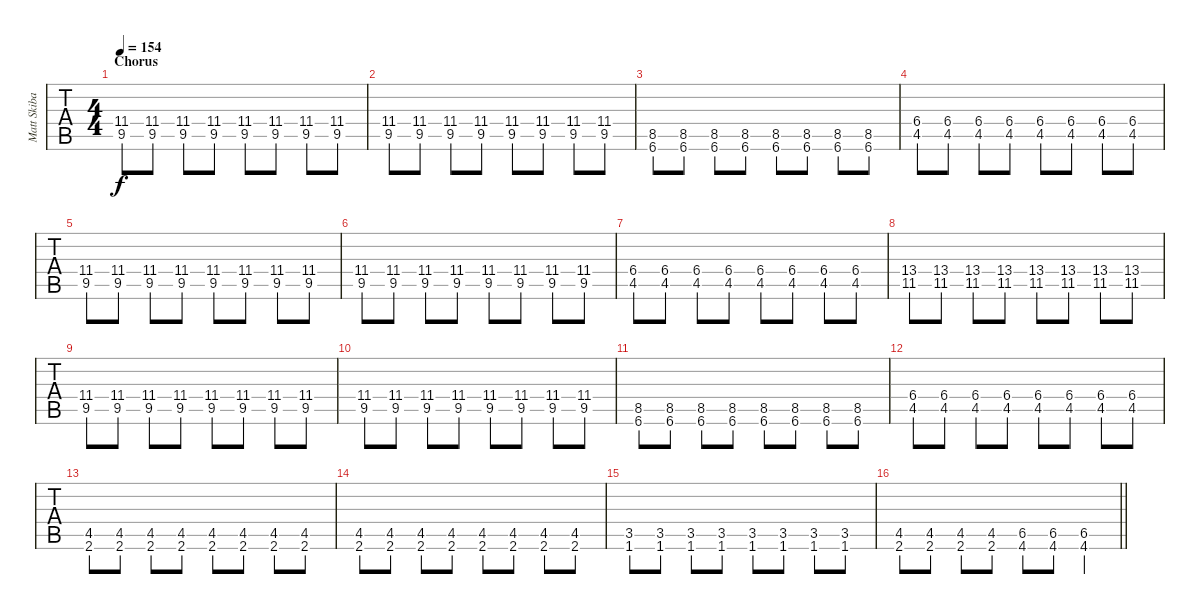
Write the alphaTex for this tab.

\track ("Matt Skiba - Guitar Two" "Matt Skiba") {instrument distortionguitar}
\staff {tabs}
\tuning (E4 B3 G3 D3 A2 E2) {hide}
\ts (4 4)
\section ("" "Chorus")
\tempo 154
\clef g2
\ks db
(11.4 9.5).8{dy f balance 8} (11.4 9.5).8 (11.4 9.5).8 (11.4 9.5).8 (11.4 9.5).8 (11.4 9.5).8 (11.4 9.5).8 (11.4 9.5).8 |
(11.4 9.5).8 (11.4 9.5).8 (11.4 9.5).8 (11.4 9.5).8 (11.4 9.5).8 (11.4 9.5).8 (11.4 9.5).8 (11.4 9.5).8 |
(8.5 6.6).8 (8.5 6.6).8 (8.5 6.6).8 (8.5 6.6).8 (8.5 6.6).8 (8.5 6.6).8 (8.5 6.6).8 (8.5 6.6).8 |
(6.4 4.5).8 (6.4 4.5).8 (6.4 4.5).8 (6.4 4.5).8 (6.4 4.5).8 (6.4 4.5).8 (6.4 4.5).8 (6.4 4.5).8 |
(11.4 9.5).8 (11.4 9.5).8 (11.4 9.5).8 (11.4 9.5).8 (11.4 9.5).8 (11.4 9.5).8 (11.4 9.5).8 (11.4 9.5).8 |
(11.4 9.5).8 (11.4 9.5).8 (11.4 9.5).8 (11.4 9.5).8 (11.4 9.5).8 (11.4 9.5).8 (11.4 9.5).8 (11.4 9.5).8 |
(6.4 4.5).8 (6.4 4.5).8 (6.4 4.5).8 (6.4 4.5).8 (6.4 4.5).8 (6.4 4.5).8 (6.4 4.5).8 (6.4 4.5).8 |
(13.4 11.5).8 (13.4 11.5).8 (13.4 11.5).8 (13.4 11.5).8 (13.4 11.5).8 (13.4 11.5).8 (13.4 11.5).8 (13.4 11.5).8 |
(11.4 9.5).8 (11.4 9.5).8 (11.4 9.5).8 (11.4 9.5).8 (11.4 9.5).8 (11.4 9.5).8 (11.4 9.5).8 (11.4 9.5).8 |
(11.4 9.5).8 (11.4 9.5).8 (11.4 9.5).8 (11.4 9.5).8 (11.4 9.5).8 (11.4 9.5).8 (11.4 9.5).8 (11.4 9.5).8 |
(8.5 6.6).8 (8.5 6.6).8 (8.5 6.6).8 (8.5 6.6).8 (8.5 6.6).8 (8.5 6.6).8 (8.5 6.6).8 (8.5 6.6).8 |
(6.4 4.5).8 (6.4 4.5).8 (6.4 4.5).8 (6.4 4.5).8 (6.4 4.5).8 (6.4 4.5).8 (6.4 4.5).8 (6.4 4.5).8 |
(4.5 2.6).8 (4.5 2.6).8 (4.5 2.6).8 (4.5 2.6).8 (4.5 2.6).8 (4.5 2.6).8 (4.5 2.6).8 (4.5 2.6).8 |
(4.5 2.6).8 (4.5 2.6).8 (4.5 2.6).8 (4.5 2.6).8 (4.5 2.6).8 (4.5 2.6).8 (4.5 2.6).8 (4.5 2.6).8 |
(3.5 1.6).8 (3.5 1.6).8 (3.5 1.6).8 (3.5 1.6).8 (3.5 1.6).8 (3.5 1.6).8 (3.5 1.6).8 (3.5 1.6).8 |
\barLineRight lightlight
(4.5 2.6).8 (4.5 2.6).8 (4.5 2.6).8 (4.5 2.6).8 (6.5 4.6).8 (6.5 4.6).8 (6.5 4.6).4
